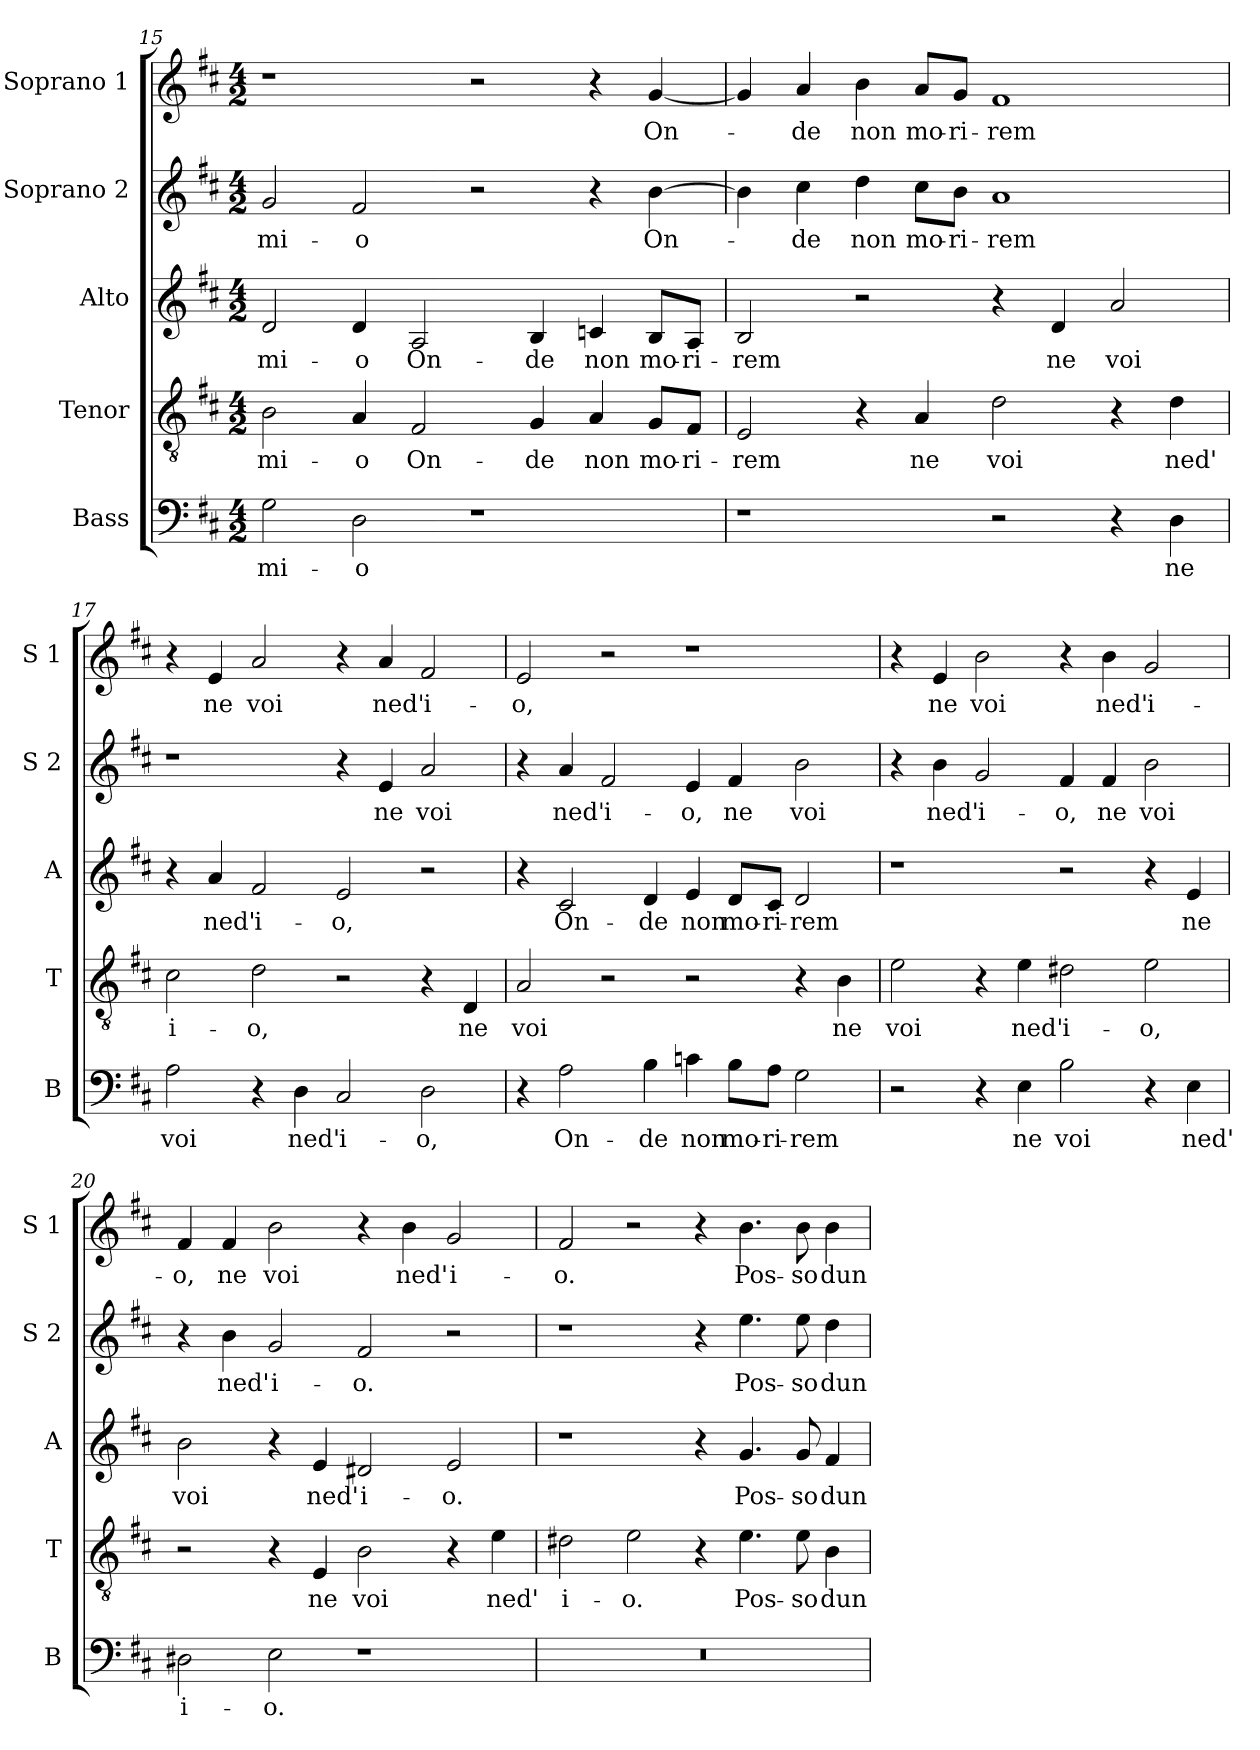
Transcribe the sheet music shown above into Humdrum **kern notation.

**kern	**text	**kern	**text	**kern	**text	**kern	**text	**kern	**text
*part5	*part5	*part4	*part4	*part3	*part3	*part2	*part2	*part1	*part1
*staff5	*staff5	*staff4	*staff4	*staff3	*staff3	*staff2	*staff2	*staff1	*staff1
*I"Bass	*	*I"Tenor	*	*I"Alto	*	*I"Soprano 2	*	*I"Soprano 1	*
*I'B	*	*I'T	*	*I'A	*	*I'S 2	*	*I'S 1	*
*clefF4	*	*clefGv2	*	*clefG2	*	*clefG2	*	*clefG2	*
*k[f#c#]	*	*k[f#c#]	*	*k[f#c#]	*	*k[f#c#]	*	*k[f#c#]	*
*D:	*	*D:	*	*D:	*	*D:	*	*D:	*
*M4/2	*	*M4/2	*	*M4/2	*	*M4/2	*	*M4/2	*
=15	=15	=15	=15	=15	=15	=15	=15	=15	=15
!	!LO:LY:b	!	!LO:LY:b	!	!LO:LY:b	!	!LO:LY:b	!	!
2G\	mi-	2B\	mi-	2d/	mi-	2g/	mi-	1r	.
!	!LO:LY:b	!	!LO:LY:b	!	!LO:LY:b	!	!LO:LY:b	!	!
2D\	-o	4A/	-o	4d/	-o	2f#/	-o	.	.
!	!	!	!LO:LY:b	!	!LO:LY:b	!	!	!	!
.	.	2F#/	On-	2A/	On-	.	.	.	.
1r	.	.	.	.	.	2r	.	2r	.
!	!	!	!LO:LY:b	!	!LO:LY:b	!	!	!	!
.	.	4G/	-de	4B/	-de	.	.	.	.
!	!	!	!LO:LY:b	!	!LO:LY:b	!	!	!	!
.	.	4A/	non	4cn/	non	4r	.	4r	.
!	!	!	!LO:LY:b	!	!LO:LY:b	!	!LO:LY:b	!	!LO:LY:b
.	.	8G/L	mo-	8B/L	mo-	[4b\	On-	[4g/	On-
!	!	!	!LO:LY:b	!	!LO:LY:b	!	!	!	!
.	.	8F#/J	-ri-	8A/J	-ri-	.	.	.	.
!!LO:PB:g=z
=16	=16	=16	=16	=16	=16	=16	=16	=16	=16
!	!	!	!LO:LY:b	!	!LO:LY:b	!	!	!	!
1r	.	2E/	-rem	2B/	-rem	4b\]	.	4g/]	.
!	!	!	!	!	!	!	!LO:LY:b	!	!LO:LY:b
.	.	.	.	.	.	4cc#\	-de	4a/	-de
!	!	!	!	!	!	!	!LO:LY:b	!	!LO:LY:b
.	.	4r	.	2r	.	4dd\	non	4b\	non
!	!	!	!LO:LY:b	!	!	!	!LO:LY:b	!	!LO:LY:b
.	.	4A/	ne	.	.	8cc#\L	mo-	8a/L	mo-
!	!	!	!	!	!	!	!LO:LY:b	!	!LO:LY:b
.	.	.	.	.	.	8b\J	-ri-	8g/J	-ri-
!	!	!	!LO:LY:b	!	!	!	!LO:LY:b	!	!LO:LY:b
2r	.	2d\	voi	4r	.	1a	-rem	1f#	-rem
!	!	!	!	!	!LO:LY:b	!	!	!	!
.	.	.	.	4d/	ne	.	.	.	.
!	!	!	!	!	!LO:LY:b	!	!	!	!
4r	.	4r	.	2a/	voi	.	.	.	.
!	!LO:LY:b	!	!LO:LY:b	!	!	!	!	!	!
4D\	ne	4d\	ned'	.	.	.	.	.	.
=17	=17	=17	=17	=17	=17	=17	=17	=17	=17
!	!LO:LY:b	!	!LO:LY:b	!	!	!	!	!	!
2A\	voi	2c#\	i-	4r	.	1r	.	4r	.
!	!	!	!	!	!LO:LY:b	!	!	!	!LO:LY:b
.	.	.	.	4a/	ned'	.	.	4e/	ne
!	!	!	!LO:LY:b	!	!LO:LY:b	!	!	!	!LO:LY:b
4r	.	2d\	-o,	2f#/	i-	.	.	2a/	voi
!	!LO:LY:b	!	!	!	!	!	!	!	!
4D\	ned'	.	.	.	.	.	.	.	.
!	!LO:LY:b	!	!	!	!LO:LY:b	!	!	!	!
2C#/	i-	2r	.	2e/	-o,	4r	.	4r	.
!	!	!	!	!	!	!	!LO:LY:b	!	!LO:LY:b
.	.	.	.	.	.	4e/	ne	4a/	ned'
!	!LO:LY:b	!	!	!	!	!	!LO:LY:b	!	!LO:LY:b
2D\	-o,	4r	.	2r	.	2a/	voi	2f#/	i-
!	!	!	!LO:LY:b	!	!	!	!	!	!
.	.	4D/	ne	.	.	.	.	.	.
=18	=18	=18	=18	=18	=18	=18	=18	=18	=18
!	!	!	!LO:LY:b	!	!	!	!	!	!LO:LY:b
4r	.	2A/	voi	4r	.	4r	.	2e/	-o,
!	!LO:LY:b	!	!	!	!LO:LY:b	!	!LO:LY:b	!	!
2A\	On-	.	.	2c#/	On-	4a/	ned'	.	.
!	!	!	!	!	!	!	!LO:LY:b	!	!
.	.	2r	.	.	.	2f#/	i-	2r	.
!	!LO:LY:b	!	!	!	!LO:LY:b	!	!	!	!
4B\	-de	.	.	4d/	-de	.	.	.	.
!	!LO:LY:b	!	!	!	!LO:LY:b	!	!LO:LY:b	!	!
4cn\	non	2r	.	4e/	non	4e/	-o,	1r	.
!	!LO:LY:b	!	!	!	!LO:LY:b	!	!LO:LY:b	!	!
8B\L	mo-	.	.	8d/L	mo-	4f#/	ne	.	.
!	!LO:LY:b	!	!	!	!LO:LY:b	!	!	!	!
8A\J	-ri-	.	.	8c#/J	-ri-	.	.	.	.
!	!LO:LY:b	!	!	!	!LO:LY:b	!	!LO:LY:b	!	!
2G\	-rem	4r	.	2d/	-rem	2b\	voi	.	.
!	!	!	!LO:LY:b	!	!	!	!	!	!
.	.	4B\	ne	.	.	.	.	.	.
!!LO:LB:g=z
=19	=19	=19	=19	=19	=19	=19	=19	=19	=19
!	!	!	!LO:LY:b	!	!	!	!	!	!
2r	.	2e\	voi	1r	.	4r	.	4r	.
!	!	!	!	!	!	!	!LO:LY:b	!	!LO:LY:b
.	.	.	.	.	.	4b\	ned'	4e/	ne
!	!	!	!	!	!	!	!LO:LY:b	!	!LO:LY:b
4r	.	4r	.	.	.	2g/	i-	2b\	voi
!	!LO:LY:b	!	!LO:LY:b	!	!	!	!	!	!
4E\	ne	4e\	ned'	.	.	.	.	.	.
!	!LO:LY:b	!	!LO:LY:b	!	!	!	!LO:LY:b	!	!
2B\	voi	2d#X\	i-	2r	.	4f#/	-o,	4r	.
!	!	!	!	!	!	!	!LO:LY:b	!	!LO:LY:b
.	.	.	.	.	.	4f#/	ne	4b\	ned'
!	!	!	!LO:LY:b	!	!	!	!LO:LY:b	!	!LO:LY:b
4r	.	2e\	-o,	4r	.	2b\	voi	2g/	i-
!	!LO:LY:b	!	!	!	!LO:LY:b	!	!	!	!
4E\	ned'	.	.	4e/	ne	.	.	.	.
=20	=20	=20	=20	=20	=20	=20	=20	=20	=20
!	!LO:LY:b	!	!	!	!LO:LY:b	!	!	!	!LO:LY:b
2D#X\	i-	2r	.	2b\	voi	4r	.	4f#/	-o,
!	!	!	!	!	!	!	!LO:LY:b	!	!LO:LY:b
.	.	.	.	.	.	4b\	ned'	4f#/	ne
!	!LO:LY:b	!	!	!	!	!	!LO:LY:b	!	!LO:LY:b
2E\	-o.	4r	.	4r	.	2g/	i-	2b\	voi
!	!	!	!LO:LY:b	!	!LO:LY:b	!	!	!	!
.	.	4E/	ne	4e/	ned'	.	.	.	.
!	!	!	!LO:LY:b	!	!LO:LY:b	!	!LO:LY:b	!	!
1r	.	2B\	voi	2d#X/	i-	2f#/	-o.	4r	.
!	!	!	!	!	!	!	!	!	!LO:LY:b
.	.	.	.	.	.	.	.	4b\	ned'
!	!	!	!	!	!LO:LY:b	!	!	!	!LO:LY:b
.	.	4r	.	2e/	-o.	2r	.	2g/	i-
!	!	!	!LO:LY:b	!	!	!	!	!	!
.	.	4e\	ned'	.	.	.	.	.	.
=21	=21	=21	=21	=21	=21	=21	=21	=21	=21
!	!	!	!LO:LY:b	!	!	!	!	!	!LO:LY:b
0r	.	2d#X\	i-	1r	.	1r	.	2f#/	-o.
!	!	!	!LO:LY:b	!	!	!	!	!	!
.	.	2e\	-o.	.	.	.	.	2r	.
.	.	4r	.	4r	.	4r	.	4r	.
!	!	!	!LO:LY:b	!	!LO:LY:b	!	!LO:LY:b	!	!LO:LY:b
.	.	4.e\	Pos-	4.g/	Pos-	4.ee\	Pos-	4.b\	Pos-
!	!	!	!LO:LY:b	!	!LO:LY:b	!	!LO:LY:b	!	!LO:LY:b
.	.	8e\	-so	8g/	-so	8ee\	-so	8b\	-so
!	!	!	!LO:LY:b	!	!LO:LY:b	!	!LO:LY:b	!	!LO:LY:b
.	.	4B\	dun-	4f#/	dun-	4dd\	dun-	4b\	dun-
=	=	=	=	=	=	=	=	=	=
*-	*-	*-	*-	*-	*-	*-	*-	*-	*-
